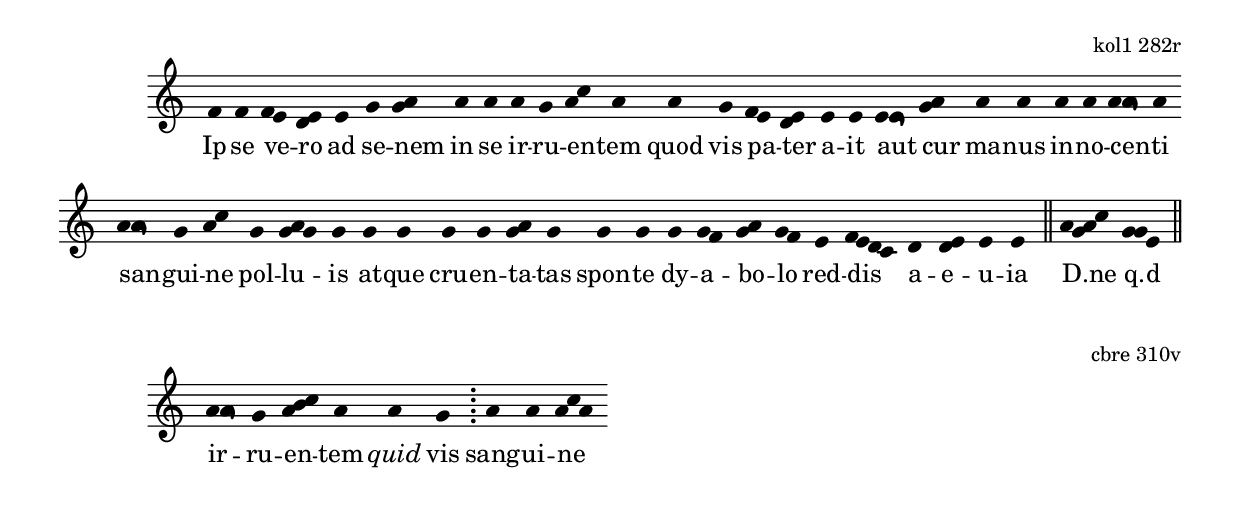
\version "2.19.32"

\include "../lib/synopsis.ily"

\score {
  \transpose c c' {
    \plainchant
    f f \bar "" \melisma { f e } \melisma { d e } \bar "" e \bar "" g \melisma { g a } \bar "" a \bar "" a \bar "" a g \melisma { a c' } a \bar ""
    a \bar "" g \bar "" \melisma { f e } \melisma { d e } \bar "" e e \bar ""
    \melisma { e \strophicus e } \bar "" \melisma { g a } \bar "" a a \bar "" a a \melisma { a \strophicus a } a \bar "" \melisma { a \strophicus a } g \melisma { a c' } \bar "" g \melisma { g a g } g \bar ""
    g g \bar "" g g \melisma { g a } g \bar ""
    g g \bar "" g \melisma { g f } \melisma { g a } \melisma { g f } \bar "" e \melisma { f e d c } \bar ""
    d \melisma { d e } e e \bar "||"

    \melisma { a g a c' } \bar "" \melisma { g g e } \bar "||"
  }
  \addlyrics {
    Ip -- se ve -- ro ad se -- nem in se ir -- ru -- en -- tem
    quod vis pa -- ter a -- it
    aut cur ma -- nus in -- no -- cen -- ti san -- gui -- ne pol -- lu -- is
    at -- que cru -- en -- ta -- tas
    spon -- te dy -- a -- bo -- lo red -- dis % cruentatas sic
    a -- e -- u -- ia

    D.ne q.d
  }
  \header {
    quid = "antiphona"
    fontes = "kol1 282r"
  }
}

\score {
  \transpose c c' {
    \plainchant
    \melisma { a \strophicus a } g \melisma { a b c' } a a g \bar ";"
    a a \melisma { a c' a }
  }
  \addlyrics {
    ir -- ru -- en -- tem \markup\italic{quid} vis
    sang -- ui -- ne
  }
  \header {
    fontes = "cbre 310v"
  }
}